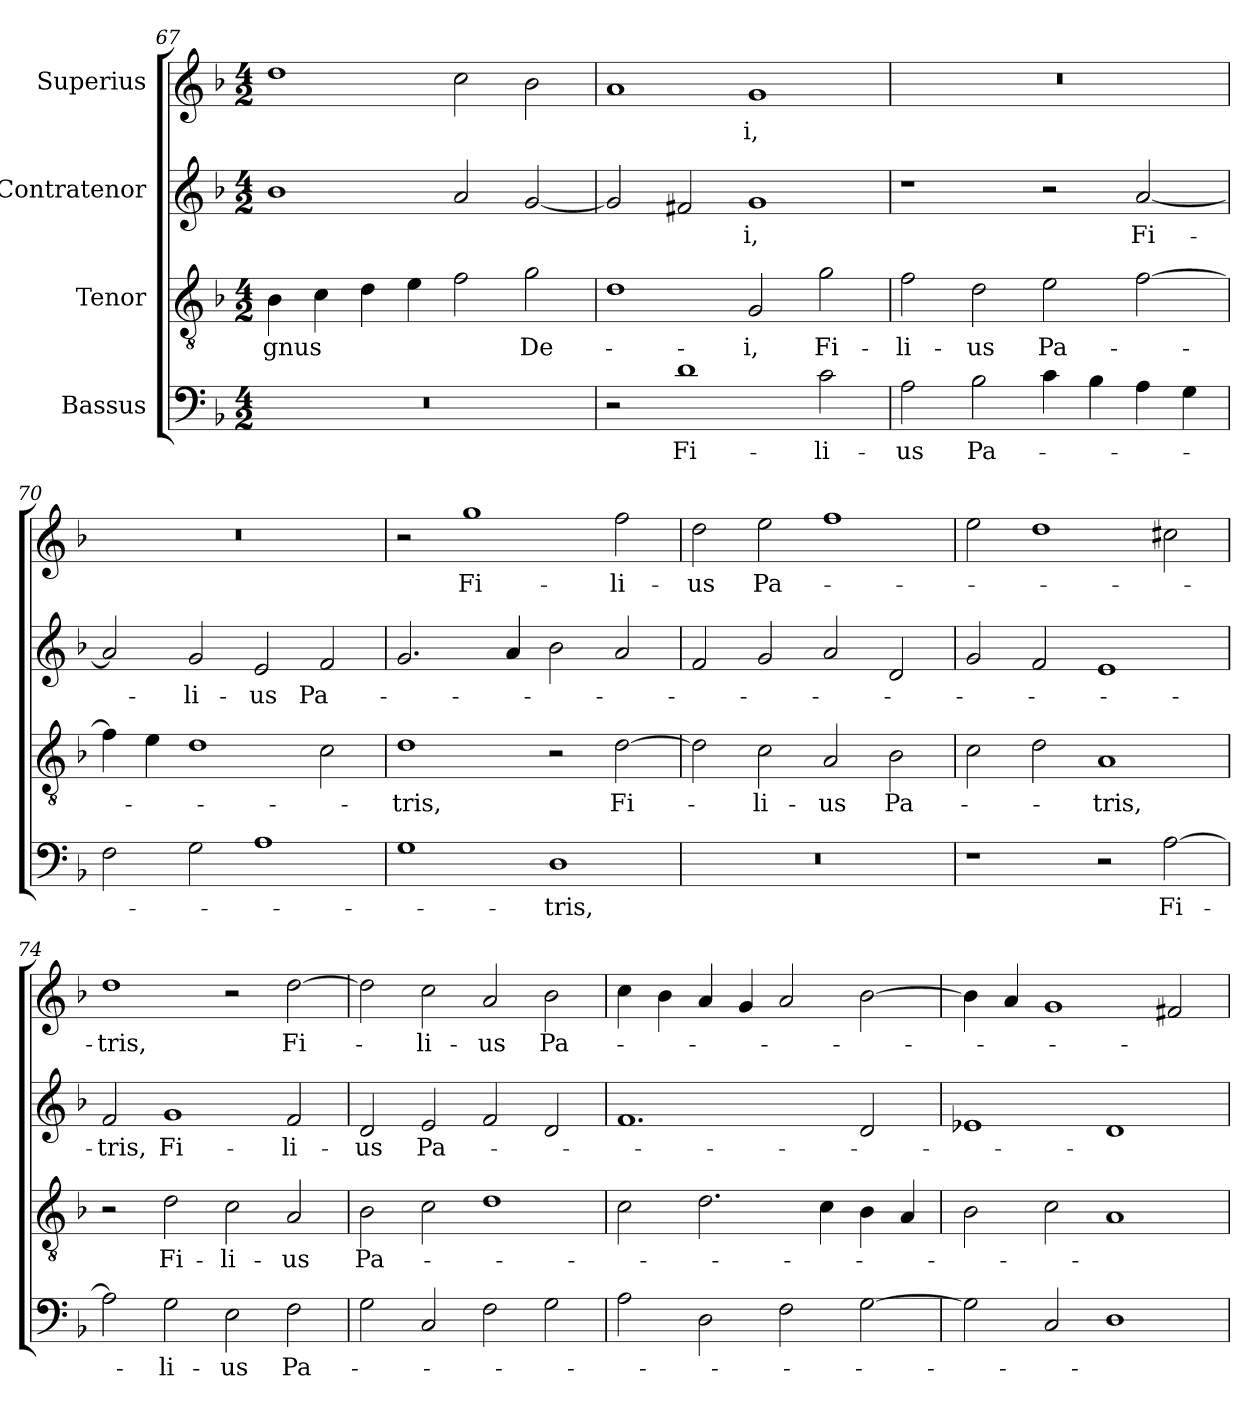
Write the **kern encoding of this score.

**kern	**text	**kern	**text	**kern	**text	**kern	**text
*part4	*part4	*part3	*part3	*part2	*part2	*part1	*part1
*staff4	*staff4	*staff3	*staff3	*staff2	*staff2	*staff1	*staff1
*I"Bassus	*	*I"Tenor	*	*I"Contratenor	*	*I"Superius	*
*clefF4	*	*clefGv2	*	*clefG2	*	*clefG2	*
*k[b-]	*	*k[b-]	*	*k[b-]	*	*k[b-]	*
*M4/2	*	*M4/2	*	*M4/2	*	*M4/2	*
=67	=67	=67	=67	=67	=67	=67	=67
0r	.	4B-\	-gnus	1b-\	.	1dd\	.
.	.	4c\	.	.	.	.	.
.	.	4d\	.	.	.	.	.
.	.	4e\	.	.	.	.	.
.	.	2f\	.	2a/	.	2cc\	.
.	.	2g\	De-	[2g/	.	2b-\	.
=68	=68	=68	=68	=68	=68	=68	=68
2r	.	1d\	.	2g/]	.	1a/	.
1d\	Fi-	.	.	2f#X/	.	.	.
.	.	2G/	-i,	1g/	-i,	1g/	-i,
2c\	-li-	2g\	Fi-	.	.	.	.
=69	=69	=69	=69	=69	=69	=69	=69
2A\	-us	2f\	-li-	1r	.	0r	.
2B-\	Pa-	2d\	-us	.	.	.	.
4c\	.	2e\	Pa-	2r	.	.	.
4B-\	.	.	.	.	.	.	.
4A\	.	[2f\	.	[2a/	Fi-	.	.
4G\	.	.	.	.	.	.	.
=70	=70	=70	=70	=70	=70	=70	=70
2F\	.	4f\]	.	2a/]	.	0r	.
.	.	4e\	.	.	.	.	.
2G\	.	1d\	.	2g/	-li-	.	.
1A\	.	.	.	2e/	-us	.	.
.	.	2c\	.	2f/	Pa-	.	.
=71	=71	=71	=71	=71	=71	=71	=71
1G\	.	1d\	-tris,	2.g/	.	2r	.
.	.	.	.	.	.	1gg\	Fi-
.	.	.	.	4a/	.	.	.
1D\	-tris,	2r	.	2b-\	.	.	.
.	.	[2d\	Fi-	2a/	.	2ff\	-li-
=72	=72	=72	=72	=72	=72	=72	=72
0r	.	2d\]	.	2f/	.	2dd\	-us
.	.	2c\	-li-	2g/	.	2ee\	Pa-
.	.	2A/	-us	2a/	.	1ff\	.
.	.	2B-\	Pa-	2d/	.	.	.
=73	=73	=73	=73	=73	=73	=73	=73
1r	.	2c\	.	2g/	.	2ee\	.
.	.	2d\	.	2f/	.	1dd\	.
2r	.	1A/	-tris,	1e/	.	.	.
[2A\	Fi-	.	.	.	.	2cc#X\	.
=74	=74	=74	=74	=74	=74	=74	=74
2A\]	.	2r	.	2f/	-tris,	1dd\	-tris,
2G\	-li-	2d\	Fi-	1g/	Fi-	.	.
2E\	-us	2c\	-li-	.	.	2r	.
2F\	Pa-	2A/	-us	2f/	-li-	[2dd\	Fi-
=75	=75	=75	=75	=75	=75	=75	=75
2G\	.	2B-\	Pa-	2d/	-us	2dd\]	.
2C/	.	2c\	.	2e/	Pa-	2cc\	-li-
2F\	.	1d\	.	2f/	.	2a/	-us
2G\	.	.	.	2d/	.	2b-\	Pa-
=76	=76	=76	=76	=76	=76	=76	=76
2A\	.	2c\	.	1.f/	.	4cc\	.
.	.	.	.	.	.	4b-\	.
2D\	.	2.d\	.	.	.	4a/	.
.	.	.	.	.	.	4g/	.
2F\	.	.	.	.	.	2a/	.
.	.	4c\	.	.	.	.	.
[2G\	.	4B-\	.	2d/	.	[2b-\	.
.	.	4A/	.	.	.	.	.
=77	=77	=77	=77	=77	=77	=77	=77
2G\]	.	2B-\	.	1e-X/	.	4b-\]	.
.	.	.	.	.	.	4a/	.
2C/	.	2c\	.	.	.	1g/	.
1D\	.	1A/	.	1d/	.	.	.
.	.	.	.	.	.	2f#X/	.
=	=	=	=	=	=	=	=
*-	*-	*-	*-	*-	*-	*-	*-
